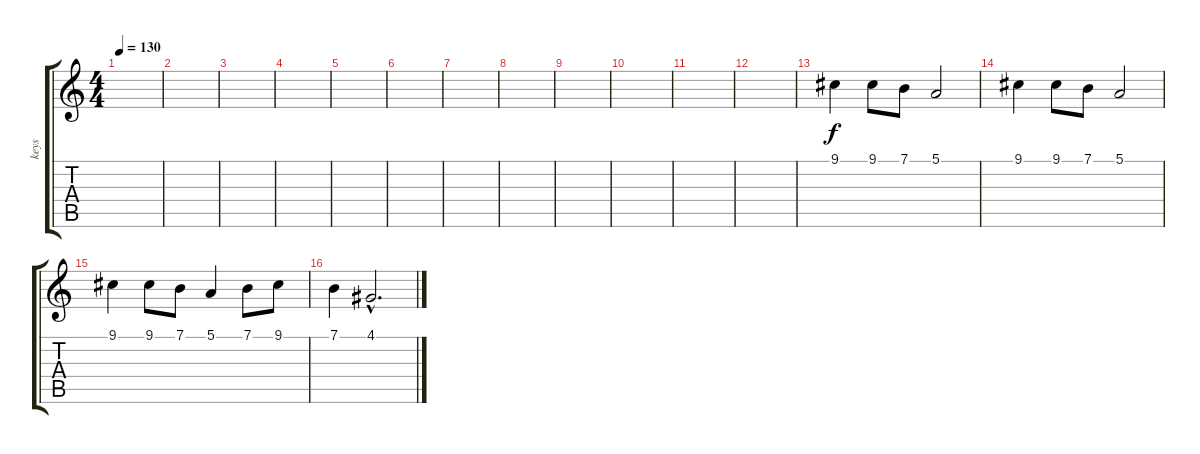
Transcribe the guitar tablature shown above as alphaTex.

\track ("keys" "keys") {instrument choiraahs}
\staff {score tabs}
\tuning (E4 B3 G3 D3 A2 E2) {hide}
\ts (4 4)
\tempo 130
\clef g2
\ks c
|
|
|
|
|
|
|
|
|
|
|
|
9.1.4 9.1.8 7.1.8 5.1.2 |
9.1.4 9.1.8 7.1.8 5.1.2 |
9.1.4 9.1.8 7.1.8 5.1.4 7.1.8 9.1.8 |
7.1.4 4.1{hac}.2{d}
